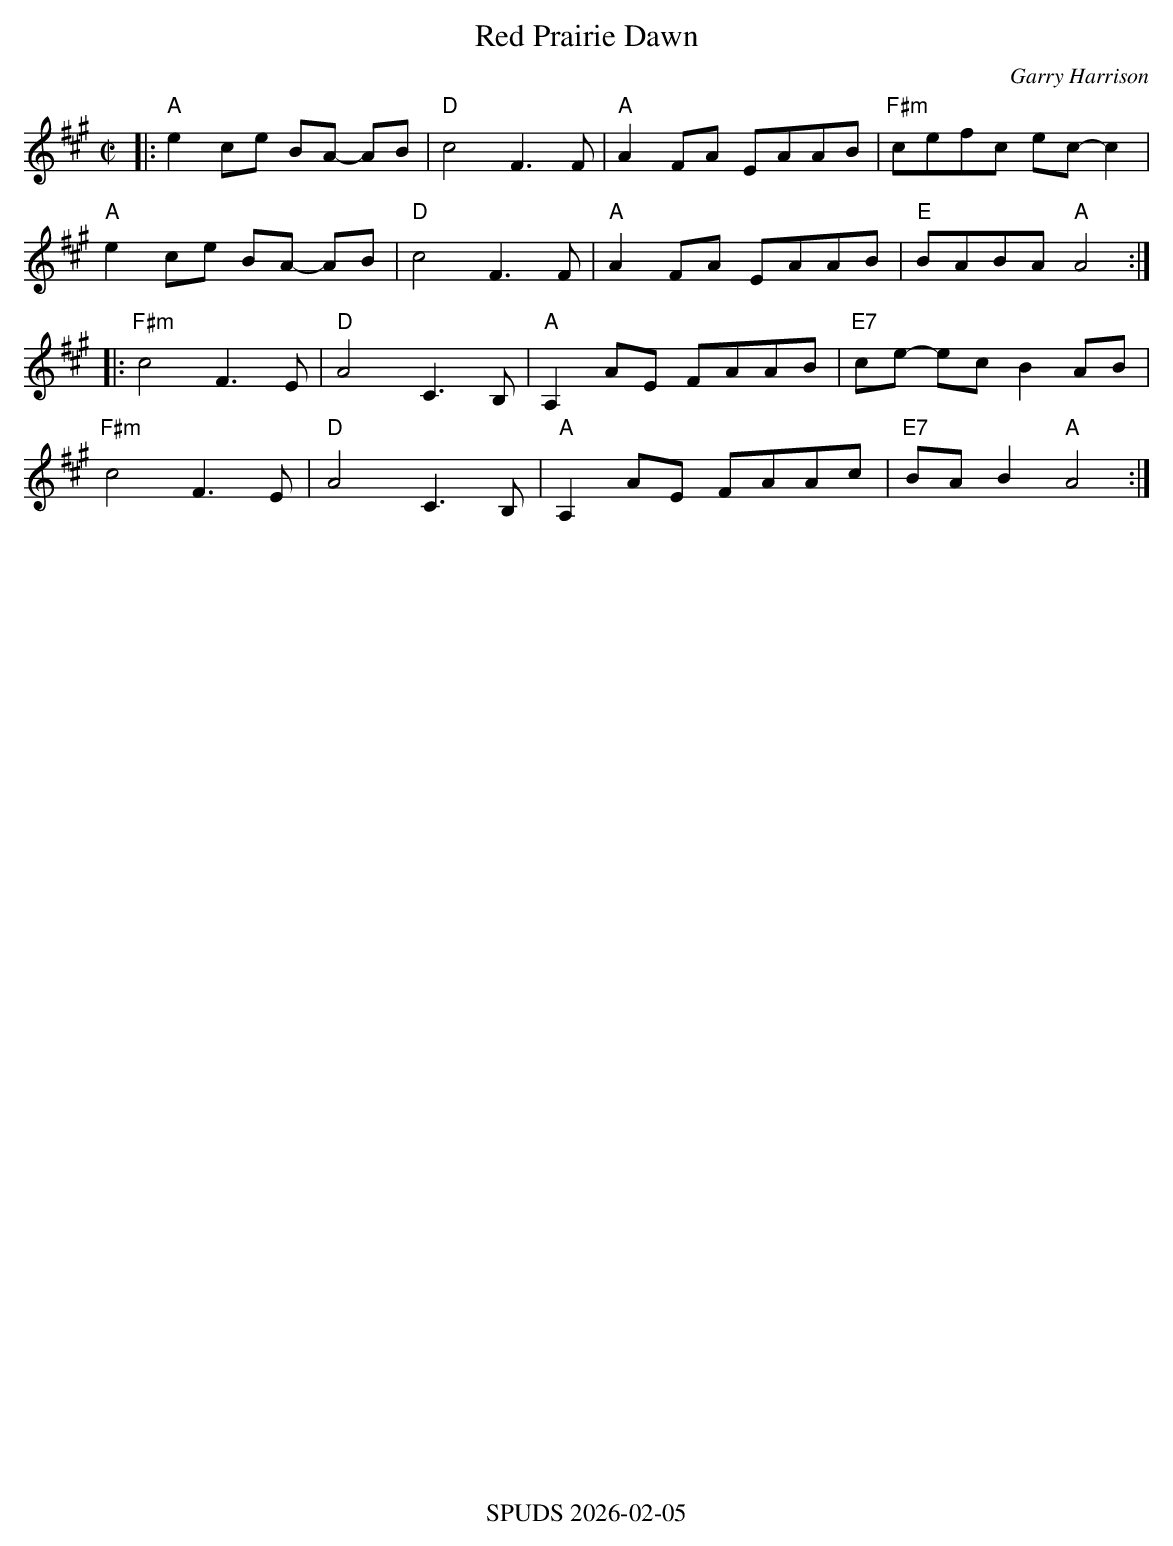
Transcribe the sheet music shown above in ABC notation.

X:1
T: Red Prairie Dawn
C: Garry Harrison
M: C|
L: 1/8
K: A
|:"A"e2ce BA- AB | "D"c4 F3F | "A"A2FA EAAB | "F#m"cefc ec-c2 |
"A"e2ce BA- AB | "D"c4 F3F | "A"A2FA EAAB | "E" BABA "A"A4 :|
|:"F#m"c4 F3E | "D"A4 C3B, |"A"A,2AE FAAB | "E7"ce- ec B2AB |
"F#m"c4 F3E | "D"A4 C3B, |"A"A,2AE FAAc | "E7"BAB2 "A"A4 :|
